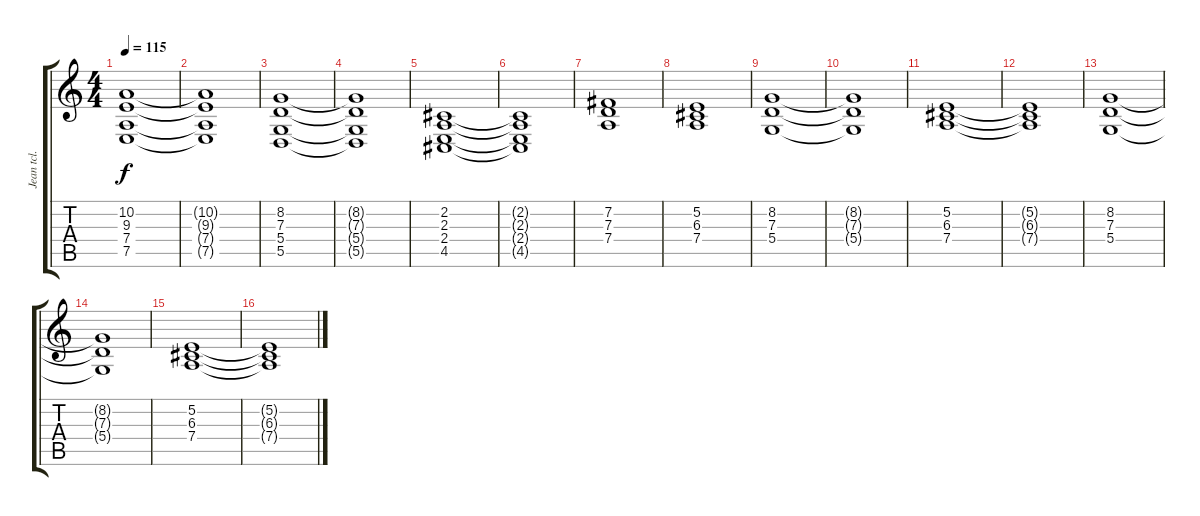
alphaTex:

\track ("Jean tcl. 1" "Jean tcl. ") {instrument stringensemble1}
\staff {score tabs}
\tuning (E4 B3 G3 D3 A2 E2) {hide}
\ts (4 4)
\tempo 115
\clef g2
\ks c
(10.2 9.3 7.4 7.5).1{dy f} |
(10.2{t} 9.3{t} 7.4{t} 7.5{t}).1 |
(8.2 7.3 5.4 5.5).1 |
(8.2{t} 7.3{t} 5.4{t} 5.5{t}).1 |
(2.2 2.3 2.4 4.5).1 |
(2.2{t} 2.3{t} 2.4{t} 4.5{t}).1 |
(7.2 7.3 7.4).1 |
(5.2 6.3 7.4).1 |
(8.2 7.3 5.4).1 |
(8.2{t} 7.3{t} 5.4{t}).1 |
(5.2 6.3 7.4).1 |
(5.2{t} 6.3{t} 7.4{t}).1 |
(8.2 7.3 5.4).1 |
(8.2{t} 7.3{t} 5.4{t}).1 |
(5.2 6.3 7.4).1 |
(5.2{t} 6.3{t} 7.4{t}).1
